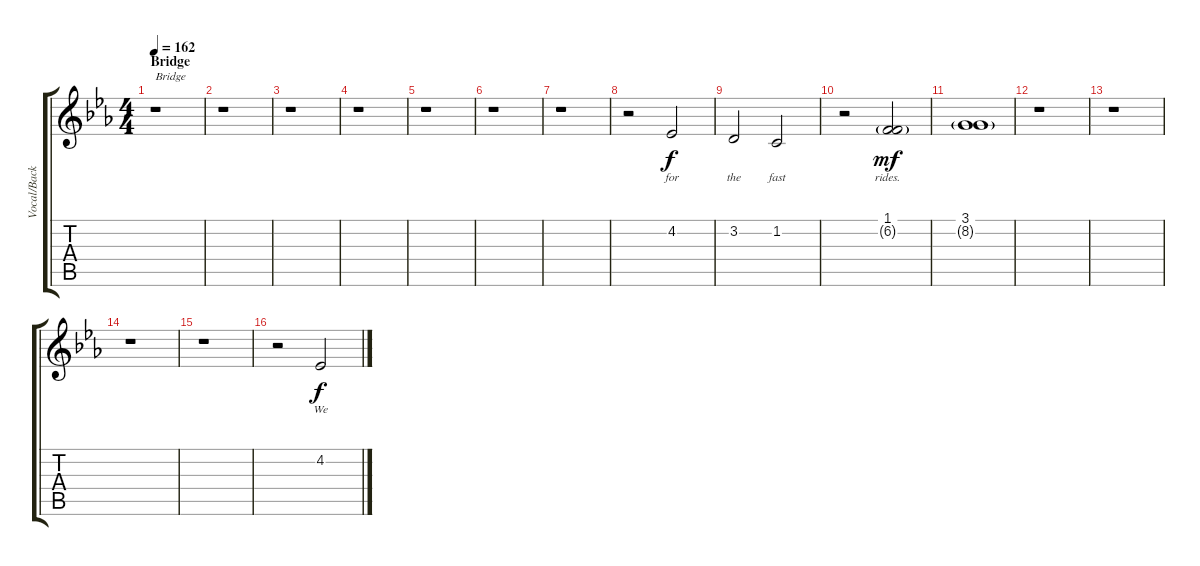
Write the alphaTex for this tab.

\track ("Vocal/Background Vocal" "Vocal/Back") {instrument lead1square}
\staff {score tabs}
\tuning (E4 B3 G3 D3 A2 E2) {hide}
\ts (4 4)
\section ("" "Bridge")
\tempo 162
\clef g2
\ks eb
r.1{txt "Bridge" dy f} |
r.1 |
r.1 |
r.1 |
r.1 |
r.1 |
r.1 |
r.2 4.2.2{lyrics (0 "for") lyrics (1 "") lyrics (2 "") lyrics (3 "") lyrics (4 "")} |
3.2.2{lyrics (0 "the") lyrics (1 "") lyrics (2 "") lyrics (3 "") lyrics (4 "")} 1.2.2{lyrics (0 "fast") lyrics (1 "") lyrics (2 "") lyrics (3 "") lyrics (4 "")} |
r.2 (1.1 6.2{g}).2{lyrics (0 "rides.") lyrics (1 "") lyrics (2 "") lyrics (3 "") lyrics (4 "") dy mf} |
(3.1 8.2{g}).1{lyrics (0 "") lyrics (1 "") lyrics (2 "") lyrics (3 "") lyrics (4 "")} |
r.1 |
r.1 |
r.1 |
r.1 |
r.2 4.2.2{lyrics (0 "We") lyrics (1 "") lyrics (2 "") lyrics (3 "") lyrics (4 "") dy f}
